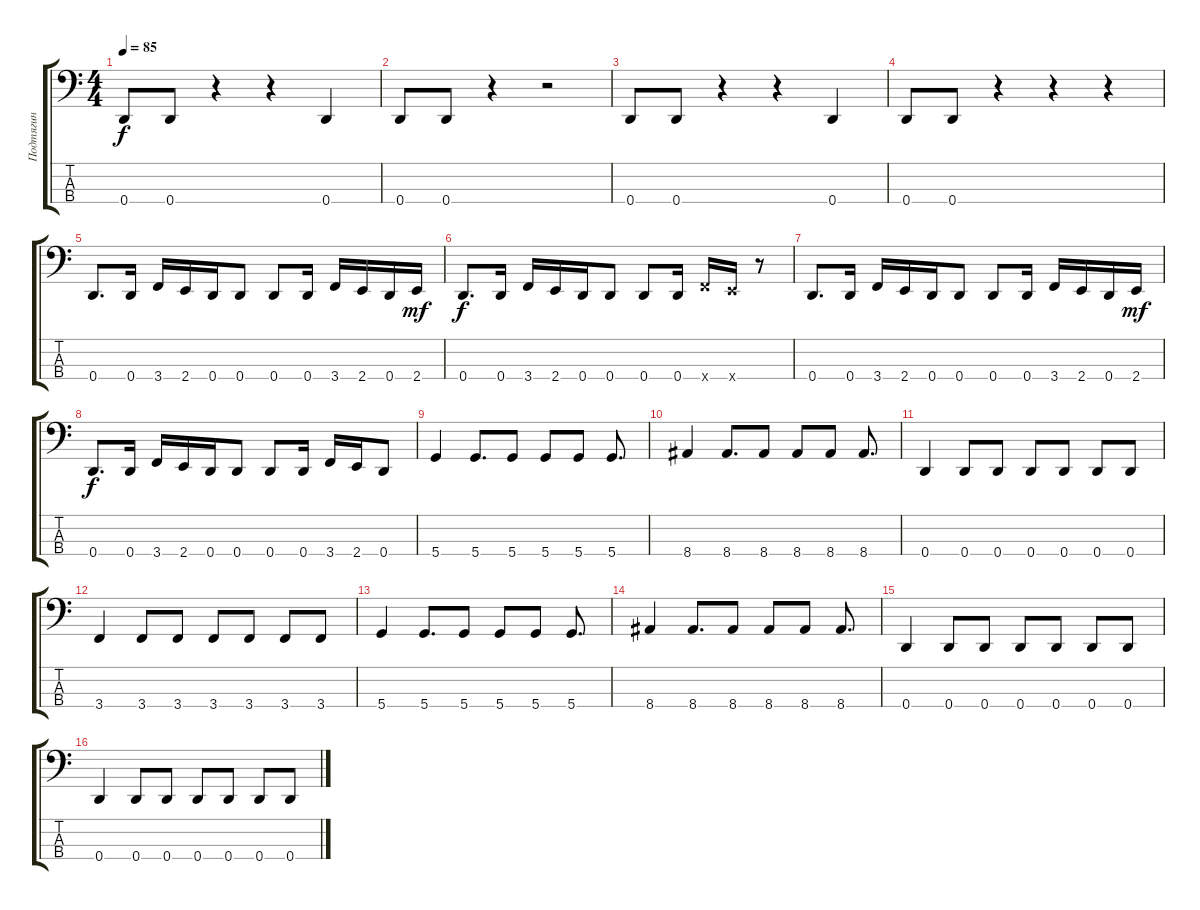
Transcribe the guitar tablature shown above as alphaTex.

\track ("Подтягин" "Подтягин") {instrument electricbasspick}
\staff {score tabs}
\tuning (G2 D2 A1 D1) {hide}
\ts (4 4)
\tempo 85
\clef f4
\ks c
0.4.8{dy f} 0.4.8 r.4 r.4 0.4.4 |
0.4.8 0.4.8 r.4 r.2 |
0.4.8 0.4.8 r.4 r.4 0.4.4 |
0.4.8 0.4.8 r.4 r.4 r.4 |
0.4.8{d} 0.4.16 3.4.16 2.4.16 0.4.16 0.4.8 0.4.8 0.4.16 3.4.16 2.4.16 0.4.16 2.4.16{dy mf} |
0.4.8{d dy f} 0.4.16 3.4.16 2.4.16 0.4.16 0.4.8 0.4.8 0.4.16 3.4{x}.16 2.4{x}.16 r.8 |
0.4.8{d} 0.4.16 3.4.16 2.4.16 0.4.16 0.4.8 0.4.8 0.4.16 3.4.16 2.4.16 0.4.16 2.4.16{dy mf} |
0.4.8{d dy f} 0.4.16 3.4.16 2.4.16 0.4.16 0.4.8 0.4.8 0.4.16 3.4.16 2.4.16 0.4.8 |
5.4.4 5.4.8{d} 5.4.8 5.4.8 5.4.8 5.4.8{d} |
8.4.4 8.4.8{d} 8.4.8 8.4.8 8.4.8 8.4.8{d} |
0.4.4 0.4.8 0.4.8 0.4.8 0.4.8 0.4.8 0.4.8 |
3.4.4 3.4.8 3.4.8 3.4.8 3.4.8 3.4.8 3.4.8 |
5.4.4 5.4.8{d} 5.4.8 5.4.8 5.4.8 5.4.8{d} |
8.4.4 8.4.8{d} 8.4.8 8.4.8 8.4.8 8.4.8{d} |
0.4.4 0.4.8 0.4.8 0.4.8 0.4.8 0.4.8 0.4.8 |
0.4.4 0.4.8 0.4.8 0.4.8 0.4.8 0.4.8 0.4.8
